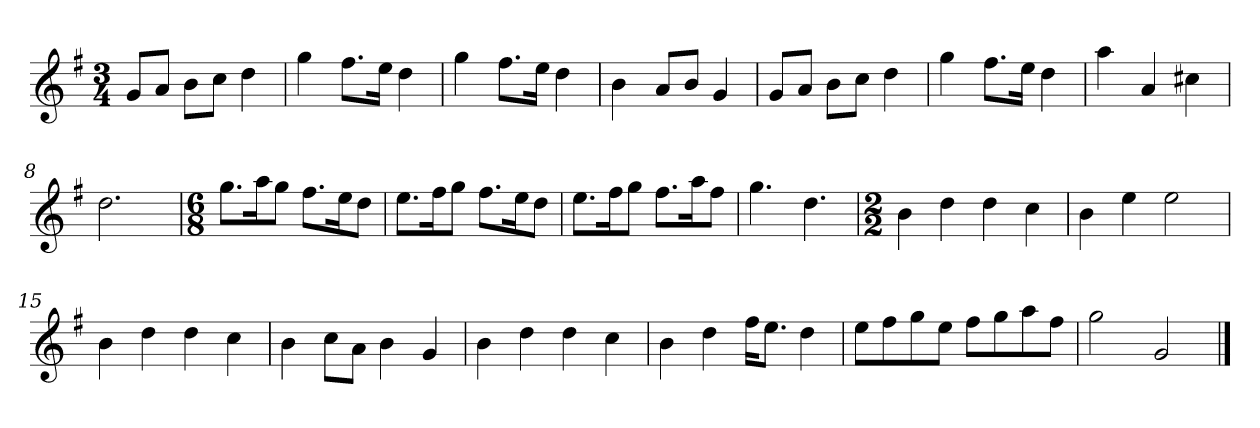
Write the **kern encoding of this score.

**kern
*part1
*staff1
*k[f#]
*M3/4
*MM120
=1
8gL
8aJ
8bL
8ccJ
4dd
=2
4gg
8.ff#L
16eeJk
4dd
=3
4gg
8.ff#L
16eeJk
4dd
=4
4b
8aL
8bJ
4g
=5
8gL
8aJ
8bL
8ccJ
4dd
=6
4gg
8.ff#L
16eeJk
4dd
=7
4aa
4a
4cc#X
=8
2.dd
=9
*M6/8
8.ggL
16aaK
8ggJ
8.ff#L
16eeK
8ddJ
=10
8.eeL
16ff#K
8ggJ
8.ff#L
16eeK
8ddJ
=11
8.eeL
16ff#K
8ggJ
8.ff#L
16aaK
8ff#J
=12
4.gg
4.dd
=13
*M2/2
4b
4dd
4dd
4cc
=14
4b
4ee
2ee
=15
4b
4dd
4dd
4cc
=16
4b
8ccL
8aJ
4b
4g
=17
4b
4dd
4dd
4cc
=18
4b
4dd
16ff#KL
8.eeJ
4dd
=19
8eeL
8ff#
8gg
8eeJ
8ff#L
8gg
8aa
8ff#J
=20
2gg
2g
==
*-
